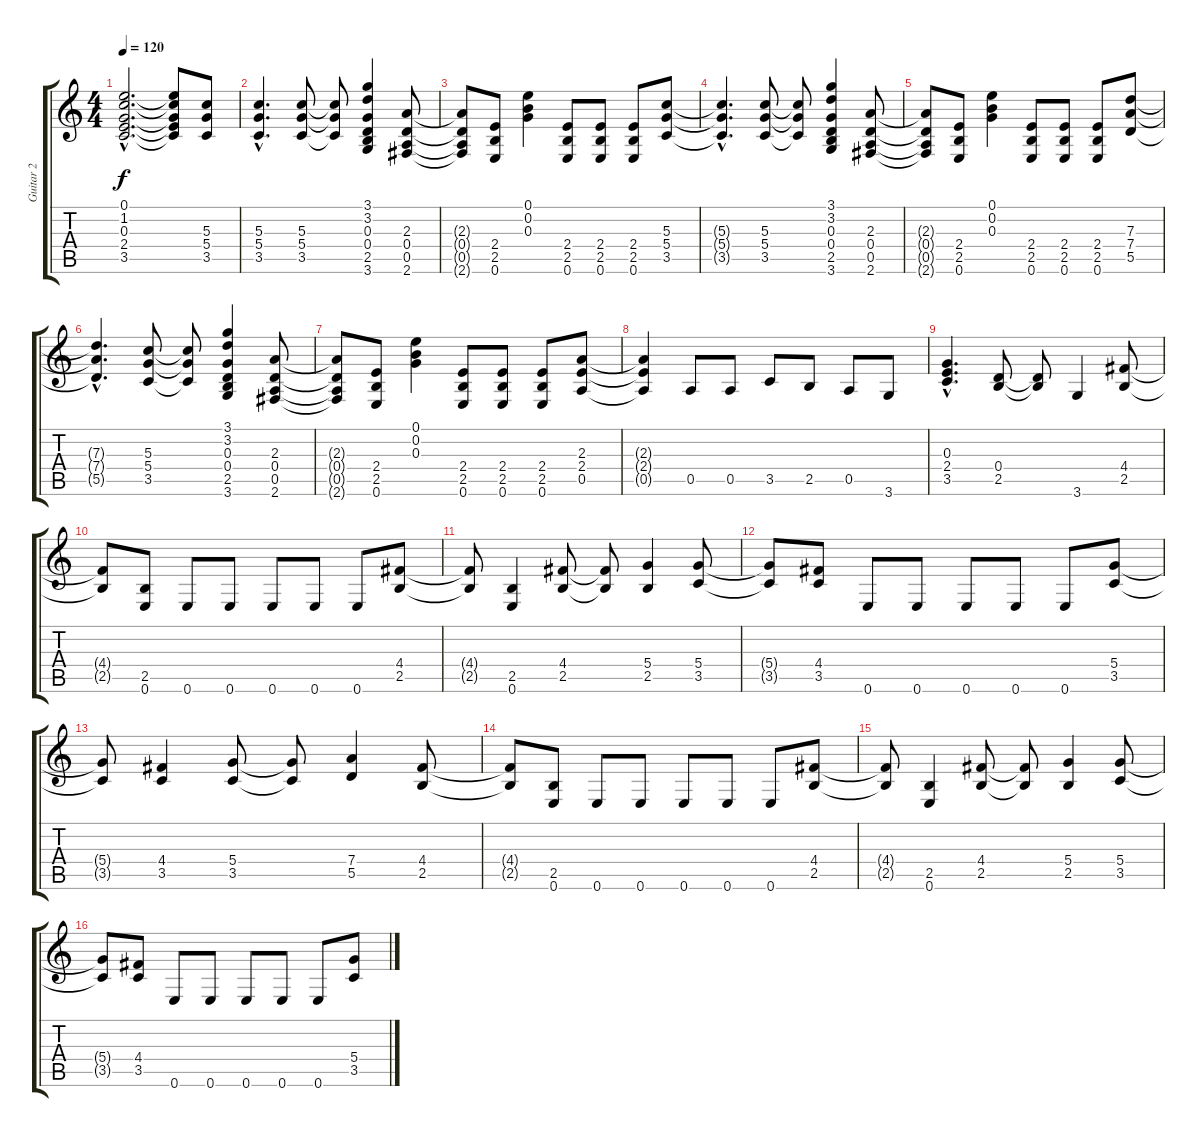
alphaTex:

\track ("Guitar 2" "Guitar 2") {instrument electricguitarclean}
\staff {score tabs}
\tuning (E4 B3 G3 D3 A2 E2) {hide}
\ts (4 4)
\tempo 120
\clef g2
\ks c
(0.1{hac} 1.2{hac} 0.3{hac} 2.4{hac} 3.5{hac}).2{d dy f} (0.1{t} 1.2{t} 0.3{t} 2.4{t} 3.5{t}).8 (5.3 5.4 3.5).8 |
(5.3{hac} 5.4{hac} 3.5{hac}).4{d} (5.3 5.4 3.5).8 (5.3{t} 5.4{t} 3.5{t}).8 (3.1 3.2 0.3 0.4 2.5 3.6).4 (2.3 0.4 0.5 2.6).8 |
(2.3{t} 0.4{t} 0.5{t} 2.6{t}).8 (2.4 2.5 0.6).8 (0.1 0.2 0.3).4 (2.4 2.5 0.6).8 (2.4 2.5 0.6).8 (2.4 2.5 0.6).8 (5.3 5.4 3.5).8 |
(5.3{hac t} 5.4{hac t} 3.5{hac t}).4{d} (5.3 5.4 3.5).8 (5.3{t} 5.4{t} 3.5{t}).8 (3.1 3.2 0.3 0.4 2.5 3.6).4 (2.3 0.4 0.5 2.6).8 |
(2.3{t} 0.4{t} 0.5{t} 2.6{t}).8 (2.4 2.5 0.6).8 (0.1 0.2 0.3).4 (2.4 2.5 0.6).8 (2.4 2.5 0.6).8 (2.4 2.5 0.6).8 (7.3 7.4 5.5).8 |
(7.3{hac t} 7.4{hac t} 5.5{hac t}).4{d} (5.3 5.4 3.5).8 (5.3{t} 5.4{t} 3.5{t}).8 (3.1 3.2 0.3 0.4 2.5 3.6).4 (2.3 0.4 0.5 2.6).8 |
(2.3{t} 0.4{t} 0.5{t} 2.6{t}).8 (2.4 2.5 0.6).8 (0.1 0.2 0.3).4 (2.4 2.5 0.6).8 (2.4 2.5 0.6).8 (2.4 2.5 0.6).8 (2.3 2.4 0.5).8 |
(2.3{t} 2.4{t} 0.5{t}).4 0.5.8 0.5.8 3.5.8 2.5.8 0.5.8 3.6.8 |
(0.3{hac} 2.4{hac} 3.5{hac}).4{d} (0.4 2.5).8 (0.4{t} 2.5{t}).8 3.6.4 (4.4 2.5).8 |
(4.4{t} 2.5{t}).8 (2.5 0.6).8 0.6.8 0.6.8 0.6.8 0.6.8 0.6.8 (4.4 2.5).8 |
(4.4{t} 2.5{t}).8 (2.5 0.6).4 (4.4 2.5).8 (4.4{t} 2.5{t}).8 (5.4 2.5).4 (5.4 3.5).8 |
(5.4{t} 3.5{t}).8 (4.4 3.5).8 0.6.8 0.6.8 0.6.8 0.6.8 0.6.8 (5.4 3.5).8 |
(5.4{t} 3.5{t}).8 (4.4 3.5).4 (5.4 3.5).8 (5.4{t} 3.5{t}).8 (7.4 5.5).4 (4.4 2.5).8 |
(4.4{t} 2.5{t}).8 (2.5 0.6).8 0.6.8 0.6.8 0.6.8 0.6.8 0.6.8 (4.4 2.5).8 |
(4.4{t} 2.5{t}).8 (2.5 0.6).4 (4.4 2.5).8 (4.4{t} 2.5{t}).8 (5.4 2.5).4 (5.4 3.5).8 |
(5.4{t} 3.5{t}).8 (4.4 3.5).8 0.6.8 0.6.8 0.6.8 0.6.8 0.6.8 (5.4 3.5).8
